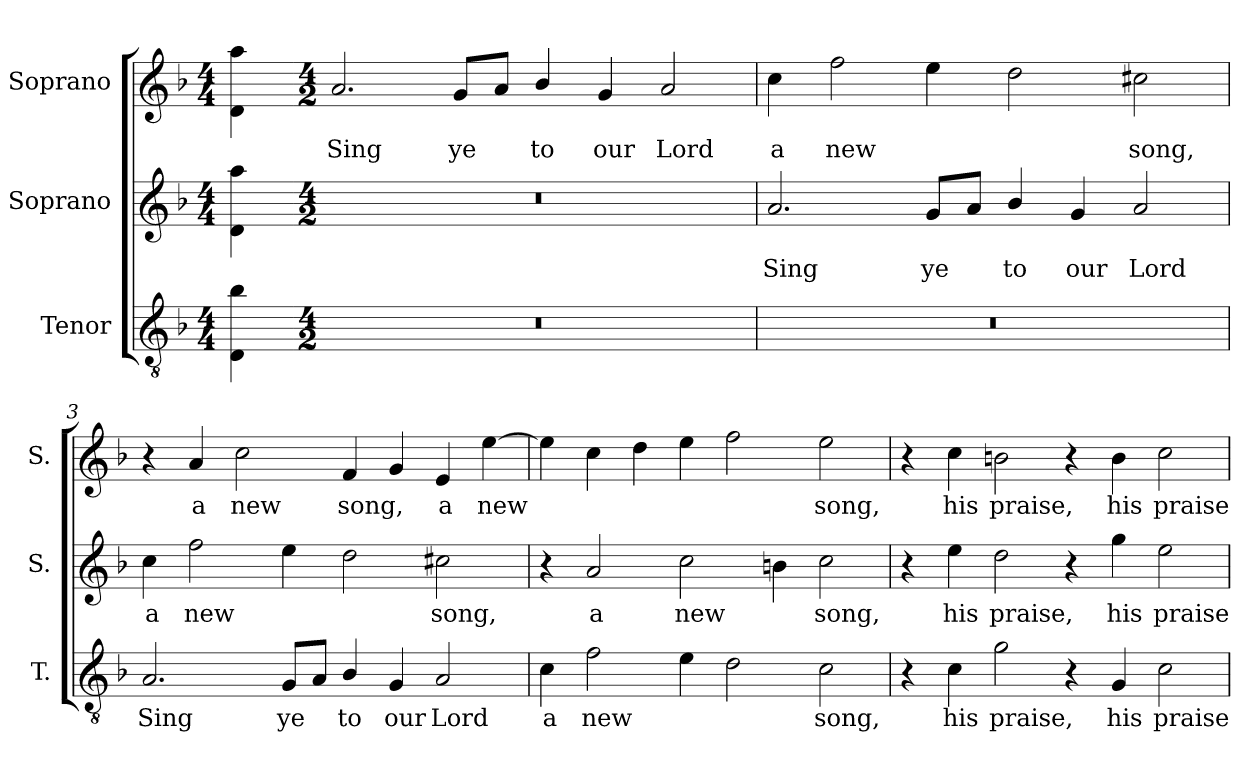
**kern	**text	**kern	**text	**kern	**text
*part3	*part3	*part2	*part2	*part1	*part1
*staff3	*staff3	*staff2	*staff2	*staff1	*staff1
*I"Tenor	*	*I"Soprano	*	*I"Soprano	*
*I'T.	*	*I'S.	*	*I'S.	*
!!LO:PB:g=z
*clefGv2	*	*clefG2	*	*clefG2	*
*ITrd7c12	*	*	*	*	*
*k[b-]	*	*k[b-]	*	*k[b-]	*
*F:	*	*F:	*	*F:	*
*M4/4	*	*M4/4	*	*M4/4	*
=	=	=	=	=	=
4DDi\ 4B-i	.	4di\ 4aai	.	4di\ 4aai	.
=1-	=1-	=1-	=1-	=1-	=1-
*M4/2	*	*M4/2	*	*M4/2	*
!LO:N:vis=1	!	!LO:N:vis=1	!	!	!
!	!	!	!	!	!LO:LY:b:color=#000000
0r	.	0r	.	2.ai/	Sing
!	!	!	!	!	!LO:LY:b:color=#000000
.	.	.	.	8gi/L	ye
.	.	.	.	8ai/J	.
!	!	!	!	!	!LO:LY:b:color=#000000
.	.	.	.	4b-i/	to
!	!	!	!	!	!LO:LY:b:color=#000000
.	.	.	.	4gi/	our
!	!	!	!	!	!LO:LY:b:color=#000000
.	.	.	.	2ai/	Lord
=2	=2	=2	=2	=2	=2
!LO:N:vis=1	!	!	!	!	!
!	!	!	!LO:LY:b:color=#000000	!	!
!	!	!	!	!	!LO:LY:b:color=#000000
0r	.	2.ai/	Sing	4cci\	a
!	!	!	!	!	!LO:LY:b:color=#000000
.	.	.	.	2ffi\	new
!	!	!	!LO:LY:b:color=#000000	!	!
.	.	8gi/L	ye	4eei\	.
.	.	8ai/J	.	.	.
!	!	!	!LO:LY:b:color=#000000	!	!
.	.	4b-i/	to	2ddi\	.
!	!	!	!LO:LY:b:color=#000000	!	!
.	.	4gi/	our	.	.
!	!	!	!LO:LY:b:color=#000000	!	!
!	!	!	!	!	!LO:LY:b:color=#000000
.	.	2ai/	Lord	2cc#Xi\	song,
=3	=3	=3	=3	=3	=3
!	!LO:LY:b:color=#000000	!	!	!	!
!	!	!	!LO:LY:b:color=#000000	!	!
2.AAi/	Sing	4cci\	a	4r	.
!	!	!	!LO:LY:b:color=#000000	!	!
!	!	!	!	!	!LO:LY:b:color=#000000
.	.	2ffi\	new	4ai/	a
!	!	!	!	!	!LO:LY:b:color=#000000
.	.	.	.	2cci\	new
!	!LO:LY:b:color=#000000	!	!	!	!
8GGi/L	ye	4eei\	.	.	.
8AAi/J	.	.	.	.	.
!	!LO:LY:b:color=#000000	!	!	!	!
!	!	!	!	!	!LO:LY:b:color=#000000
4BB-i/	to	2ddi\	.	4fi/	song,
!	!LO:LY:b:color=#000000	!	!	!	!
4GGi/	our	.	.	4gi/	.
!	!LO:LY:b:color=#000000	!	!	!	!
!	!	!	!LO:LY:b:color=#000000	!	!
!	!	!	!	!	!LO:LY:b:color=#000000
2AAi/	Lord	2cc#Xi\	song,	4ei/	a
!	!	!	!	!	!LO:LY:b:color=#000000
.	.	.	.	[4eei\	new
!!LO:LB:g=z
=4	=4	=4	=4	=4	=4
!	!LO:LY:b:color=#000000	!	!	!	!
4Ci\	a	4r	.	4eei\]	.
!	!LO:LY:b:color=#000000	!	!	!	!
!	!	!	!LO:LY:b:color=#000000	!	!
2Fi\	new	2ai/	a	4cci\	.
.	.	.	.	4ddi\	.
!	!	!	!LO:LY:b:color=#000000	!	!
4Ei\	.	2cci\	new	4eei\	.
2Di\	.	.	.	2ffi\	.
.	.	4bni\	.	.	.
!	!LO:LY:b:color=#000000	!	!	!	!
!	!	!	!LO:LY:b:color=#000000	!	!
!	!	!	!	!	!LO:LY:b:color=#000000
2Ci\	song,	2cci\	song,	2eei\	song,
=5	=5	=5	=5	=5	=5
4r	.	4r	.	4r	.
!	!LO:LY:b:color=#000000	!	!	!	!
!	!	!	!LO:LY:b:color=#000000	!	!
!	!	!	!	!	!LO:LY:b:color=#000000
4Ci\	his	4eei\	his	4cci\	his
!	!LO:LY:b:color=#000000	!	!	!	!
!	!	!	!LO:LY:b:color=#000000	!	!
!	!	!	!	!	!LO:LY:b:color=#000000
2Gi\	praise,	2ddi\	praise,	2bni\	praise,
4r	.	4r	.	4r	.
!	!LO:LY:b:color=#000000	!	!	!	!
!	!	!	!LO:LY:b:color=#000000	!	!
!	!	!	!	!	!LO:LY:b:color=#000000
4GGi/	his	4ggi\	his	4bi\	his
!	!LO:LY:b:color=#000000	!	!	!	!
!	!	!	!LO:LY:b:color=#000000	!	!
!	!	!	!	!	!LO:LY:b:color=#000000
2Ci\	praise	2eei\	praise	2cci\	praise
=	=	=	=	=	=
*-	*-	*-	*-	*-	*-
